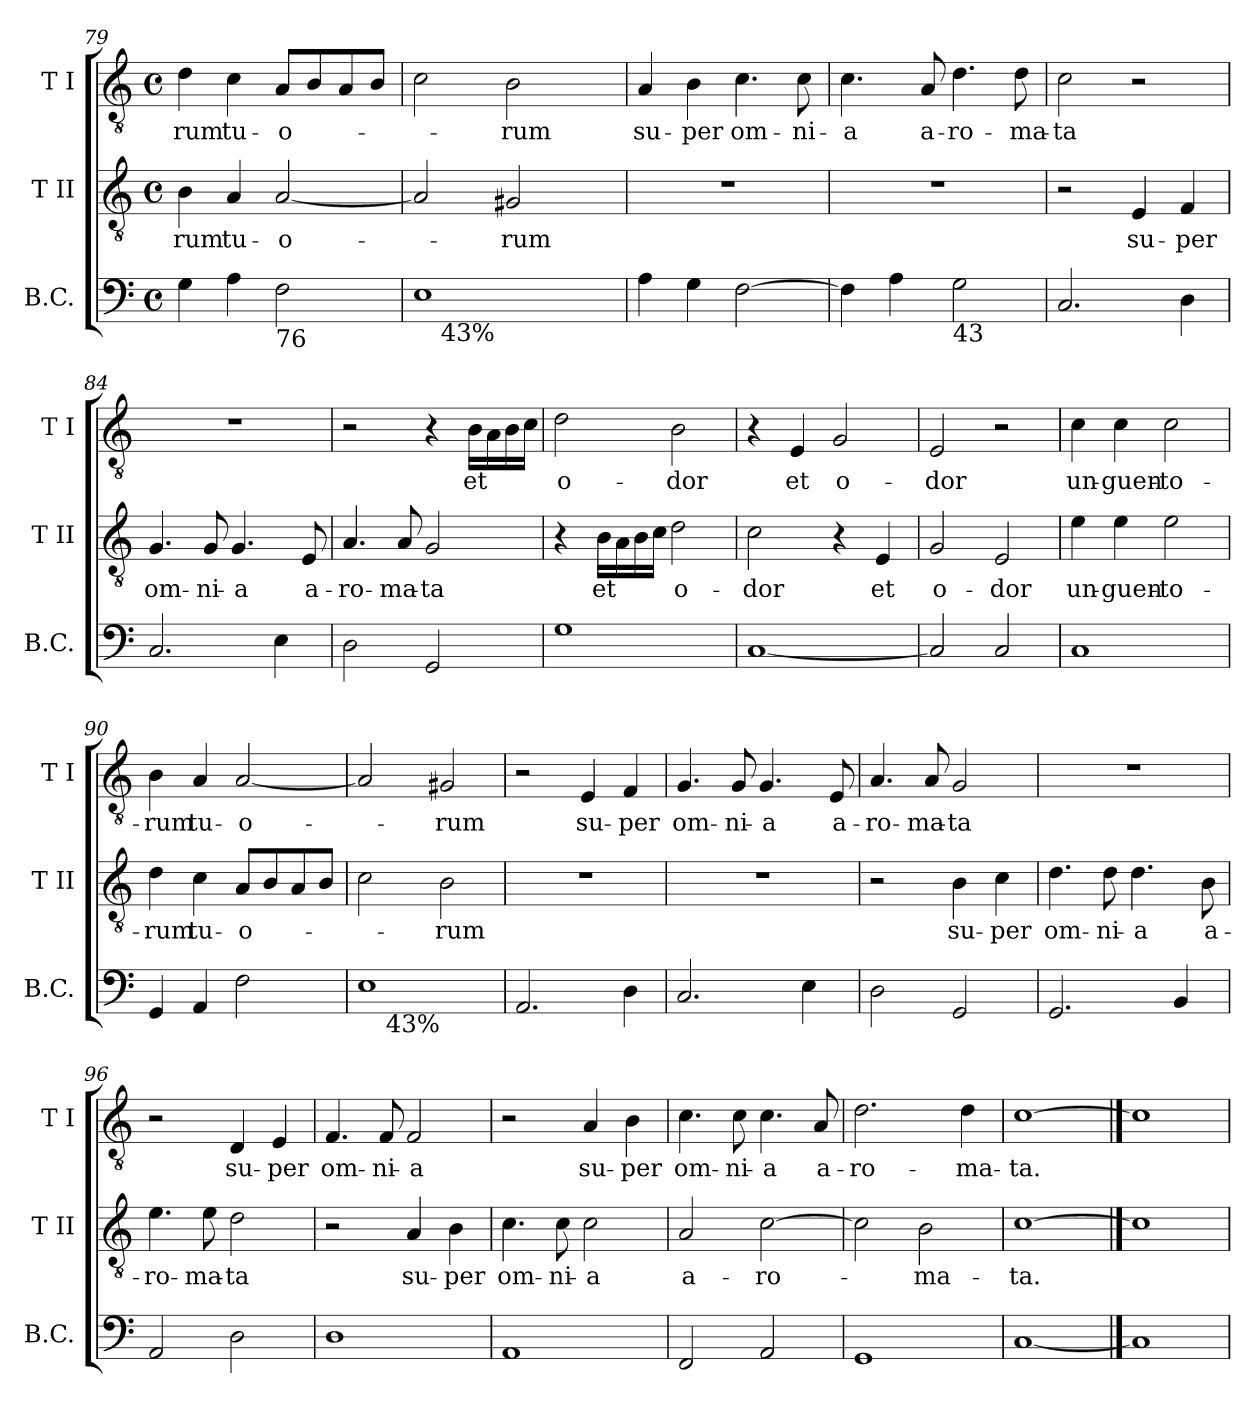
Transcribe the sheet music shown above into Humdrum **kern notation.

**kern	**kern	**text	**kern	**text
*part3	*part2	*part2	*part1	*part1
*staff3	*staff2	*staff2	*staff1	*staff1
*I"B.C.	*I"T II	*	*I"T I	*
*I'B.C.	*I'T II	*	*I'T I	*
*clefF4	*clefGv2	*	*clefGv2	*
*k[]	*k[]	*	*k[]	*
*C:	*C:	*	*C:	*
*M4/4	*M4/4	*	*M4/4	*
*met(c)	*met(c)	*	*met(c)	*
=79	=79	=79	=79	=79
!	!	!LO:LY:b	!	!LO:LY:b
4G\	4B\	-rum	4d\	-rum
!	!	!LO:LY:b	!	!LO:LY:b
4A\	4A/	tu-	4c\	tu-
!LO:TX:b:t=76	!	!	!	!
!	!	!LO:LY:b	!	!LO:LY:b
2F\	[<2A/	-o-	8A/L	-o-
.	.	.	8B/	.
.	.	.	8A/	.
.	.	.	8B/J	.
=80	=80	=80	=80	=80
*^	*	*	*	*
1E	16.ryy	2A/]	.	2c\	.
!	!LO:TX:b:t=43%	!	!	!	!
.	2ryy	.	.	.	.
!	!	!	!LO:LY:b	!	!LO:LY:b
.	.	2G#X/	-rum	2B\	-rum
.	4ryy	.	.	.	.
.	8ryy	.	.	.	.
.	32ryy	.	.	.	.
!!LO:LB:g=z
=81	=81	=81	=81	=81	=81
!	!	!	!	!	!LO:LY:b
*v	*v	*	*	*	*
4A\	1r	.	4A/	su-
!	!	!	!	!LO:LY:b
4G\	.	.	4B\	-per
!	!	!	!	!LO:LY:b
[>2F\	.	.	4.c\	om-
!	!	!	!	!LO:LY:b
.	.	.	8c\	-ni-
=82	=82	=82	=82	=82
!	!	!	!	!LO:LY:b
4F\]	1r	.	4.c\	-a
4A\	.	.	.	.
!	!	!	!	!LO:LY:b
.	.	.	8A/	a-
!LO:TX:b:t=43	!	!	!	!
!	!	!	!	!LO:LY:b
2G\	.	.	4.d\	-ro-
!	!	!	!	!LO:LY:b
.	.	.	8d\	-ma-
=83	=83	=83	=83	=83
!	!	!	!	!LO:LY:b
2.C/	2r	.	2c\	-ta
!	!	!LO:LY:b	!	!
.	4E/	su-	2r	.
!	!	!LO:LY:b	!	!
4D\	4F/	-per	.	.
=84	=84	=84	=84	=84
!	!	!LO:LY:b	!	!
2.C/	4.G/	om-	1r	.
!	!	!LO:LY:b	!	!
.	8G/	-ni-	.	.
!	!	!LO:LY:b	!	!
.	4.G/	-a	.	.
4E\	.	.	.	.
!	!	!LO:LY:b	!	!
.	8E/	a-	.	.
=85	=85	=85	=85	=85
!	!	!LO:LY:b	!	!
2D\	4.A/	-ro-	2r	.
!	!	!LO:LY:b	!	!
.	8A/	-ma-	.	.
!	!	!LO:LY:b	!	!
2GG/	2G/	-ta	4r	.
!	!	!	!	!LO:LY:b
.	.	.	16B\LL	et
.	.	.	16A\	.
.	.	.	16B\	.
.	.	.	16c\JJ	.
!!LO:LB:g=z
=86	=86	=86	=86	=86
!	!	!	!	!LO:LY:b
1G	4r	.	2d\	o-
!	!	!LO:LY:b	!	!
.	16B\LL	et	.	.
.	16A\	.	.	.
.	16B\	.	.	.
.	16c\JJ	.	.	.
!	!	!LO:LY:b	!	!LO:LY:b
.	2d\	o-	2B\	-dor
=87	=87	=87	=87	=87
!	!	!LO:LY:b	!	!
[<1C	2c\	-dor	4r	.
!	!	!	!	!LO:LY:b
.	.	.	4E/	et
!	!	!	!	!LO:LY:b
.	4r	.	2G/	o-
!	!	!LO:LY:b	!	!
.	4E/	et	.	.
=88	=88	=88	=88	=88
!	!	!LO:LY:b	!	!LO:LY:b
2C/]	2G/	o-	2E/	-dor
!	!	!LO:LY:b	!	!
2C/	2E/	-dor	2r	.
=89	=89	=89	=89	=89
!	!	!LO:LY:b	!	!LO:LY:b
1C	4e\	un-	4c\	un-
!	!	!LO:LY:b	!	!LO:LY:b
.	4e\	-guen-	4c\	-guen-
!	!	!LO:LY:b	!	!LO:LY:b
.	2e\	-to-	2c\	-to-
=90	=90	=90	=90	=90
!	!	!LO:LY:b	!	!LO:LY:b
4GG/	4d\	-rum	4B\	-rum
!	!	!LO:LY:b	!	!LO:LY:b
4AA/	4c\	tu-	4A/	tu-
!	!	!LO:LY:b	!	!LO:LY:b
2F\	8A/L	-o-	[>2A/	-o-
.	8B/	.	.	.
.	8A/	.	.	.
.	8B/J	.	.	.
!!LO:PB:g=z
=91	=91	=91	=91	=91
*^	*	*	*	*
1E	8ryy	2c\	.	2A/]	.
!	!LO:TX:b:t=43%	!	!	!	!
.	2..ryy	.	.	.	.
!	!	!	!LO:LY:b	!	!LO:LY:b
.	.	2B\	-rum	2G#X/	-rum
*v	*v	*	*	*	*
=92	=92	=92	=92	=92
2.AA/	1r	.	2r	.
!	!	!	!	!LO:LY:b
.	.	.	4E/	su-
!	!	!	!	!LO:LY:b
4D\	.	.	4F/	-per
=93	=93	=93	=93	=93
!	!	!	!	!LO:LY:b
2.C/	1r	.	4.G/	om-
!	!	!	!	!LO:LY:b
.	.	.	8G/	-ni-
!	!	!	!	!LO:LY:b
.	.	.	4.G/	-a
4E\	.	.	.	.
!	!	!	!	!LO:LY:b
.	.	.	8E/	a-
=94	=94	=94	=94	=94
!	!	!	!	!LO:LY:b
2D\	2r	.	4.A/	-ro-
!	!	!	!	!LO:LY:b
.	.	.	8A/	-ma-
!	!	!LO:LY:b	!	!LO:LY:b
2GG/	4B\	su-	2G/	-ta
!	!	!LO:LY:b	!	!
.	4c\	-per	.	.
=95	=95	=95	=95	=95
!	!	!LO:LY:b	!	!
2.GG/	4.d\	om-	1r	.
!	!	!LO:LY:b	!	!
.	8d\	-ni-	.	.
!	!	!LO:LY:b	!	!
.	4.d\	-a	.	.
4BB/	.	.	.	.
!	!	!LO:LY:b	!	!
.	8B\	a-	.	.
!!LO:LB:g=z
=96	=96	=96	=96	=96
!	!	!LO:LY:b	!	!
2AA/	4.e\	-ro-	2r	.
!	!	!LO:LY:b	!	!
.	8e\	-ma-	.	.
!	!	!LO:LY:b	!	!LO:LY:b
2D\	2d\	-ta	4D/	su-
!	!	!	!	!LO:LY:b
.	.	.	4E/	-per
=97	=97	=97	=97	=97
!	!	!	!	!LO:LY:b
1D	2r	.	4.F/	om-
!	!	!	!	!LO:LY:b
.	.	.	8F/	-ni-
!	!	!LO:LY:b	!	!LO:LY:b
.	4A/	su-	2F/	-a
!	!	!LO:LY:b	!	!
.	4B\	-per	.	.
=98	=98	=98	=98	=98
!	!	!LO:LY:b	!	!
1AA	4.c\	om-	2r	.
!	!	!LO:LY:b	!	!
.	8c\	-ni-	.	.
!	!	!LO:LY:b	!	!LO:LY:b
.	2c\	-a	4A/	su-
!	!	!	!	!LO:LY:b
.	.	.	4B\	-per
=99	=99	=99	=99	=99
!	!	!LO:LY:b	!	!LO:LY:b
2FF/	2A/	a-	4.c\	om-
!	!	!	!	!LO:LY:b
.	.	.	8c\	-ni-
!	!	!LO:LY:b	!	!LO:LY:b
2AA/	[>2c\	-ro-	4.c\	-a
!	!	!	!	!LO:LY:b
.	.	.	8A/	a-
=100	=100	=100	=100	=100
!	!	!	!	!LO:LY:b
1GG	2c\]	.	2.d\	-ro-
!	!	!LO:LY:b	!	!
.	2B\	-ma-	.	.
!	!	!	!	!LO:LY:b
.	.	.	4d\	-ma-
=101	=101	=101	=101	=101
!	!	!LO:LY:b:rj	!	!LO:LY:b:rj
[1C	[1c	-ta.	[1c	-ta.
==102	==102	==102	==102	==102
1C]	1c]	.	1c]	.
=	=	=	=	=
*-	*-	*-	*-	*-
